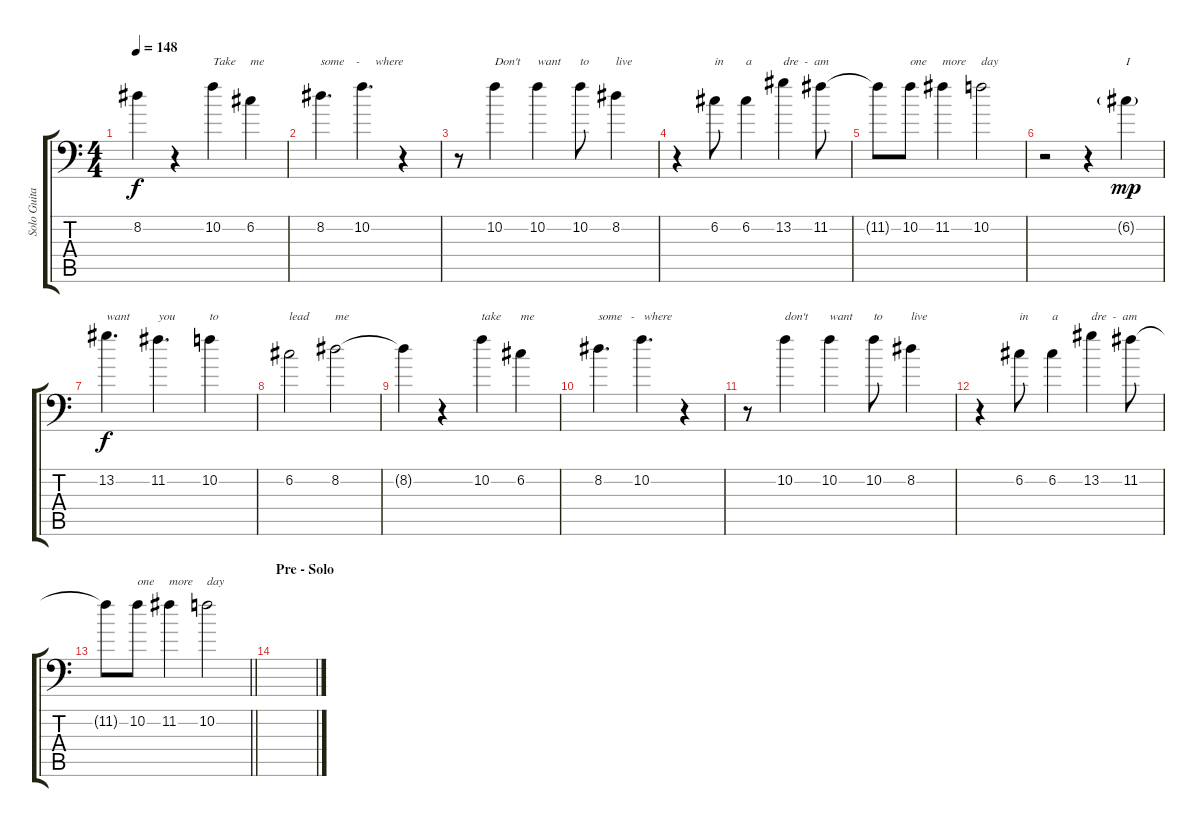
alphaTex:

\track ("Solo Guitar and Voice" "Solo Guita") {instrument distortionguitar}
\staff {score tabs}
\tuning (C4 G3 Eb3 Bb2 F2 Bb1) {hide}
\ts (4 4)
\tempo 148
\clef f4
\ks c
8.2{t}.4{dy f} r.4 10.2.4{txt "Take"} 6.2.4{txt "me"} |
8.2.4{d txt "some    -     where"} 10.2.4{d} r.4 |
r.8 10.2.4{txt "Don't"} 10.2.4{txt "want"} 10.2.8{txt "to"} 8.2.4{txt "live"} |
r.4 6.2.8{txt "in"} 6.2.4{txt "a"} 13.2.4{txt "dre  -  am"} 11.2.8 |
11.2{t}.8 10.2.8{txt "one"} 11.2.4{txt "more"} 10.2.2{txt "day"} |
r.2 r.4 6.2{g}.4{txt "I" dy mp} |
13.2.4{d txt "want" dy f} 11.2.4{d txt "you"} 10.2.4{txt "to"} |
6.2.2{txt "lead"} 8.2.2{txt "me"} |
8.2{t}.4 r.4 10.2.4{txt "take"} 6.2.4{txt "me"} |
8.2.4{d txt "some   -   where"} 10.2.4{d} r.4 |
r.8 10.2.4{txt "don't"} 10.2.4{txt "want"} 10.2.8{txt "to"} 8.2.4{txt "live"} |
r.4 6.2.8{txt "in"} 6.2.4{txt "a"} 13.2.4{txt "dre  -  am"} 11.2.8 |
\barLineRight lightlight
11.2{t}.8 10.2.8{txt "one"} 11.2.4{txt "more"} 10.2.2{txt "day"} |
\section ("" "Pre - Solo")
